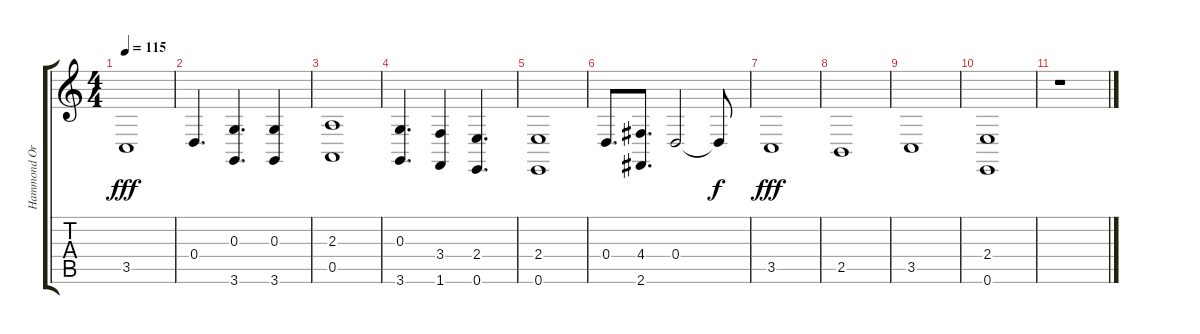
\track ("Hammond Organ" "Hammond Or") {instrument drawbarorgan}
\staff {score tabs}
\tuning (E4 B3 G3 D3 A2 E2) {hide}
\ts (4 4)
\tempo 115
\clef g2
\ks c
3.5.1{dy fff} |
0.4.4{d} (0.3 3.6).4{d} (0.3 3.6).4 |
(2.3 0.5).1 |
(0.3 3.6).4{d} (3.4 1.6).4 (2.4 0.6).4{d} |
(2.4 0.6).1 |
0.4.8{d} (4.4 2.6).8{d} 0.4.2 0.4{t}.8{dy f} |
3.5.1{dy fff} |
2.5.1 |
3.5.1 |
(2.4 0.6).1 |
r.1
